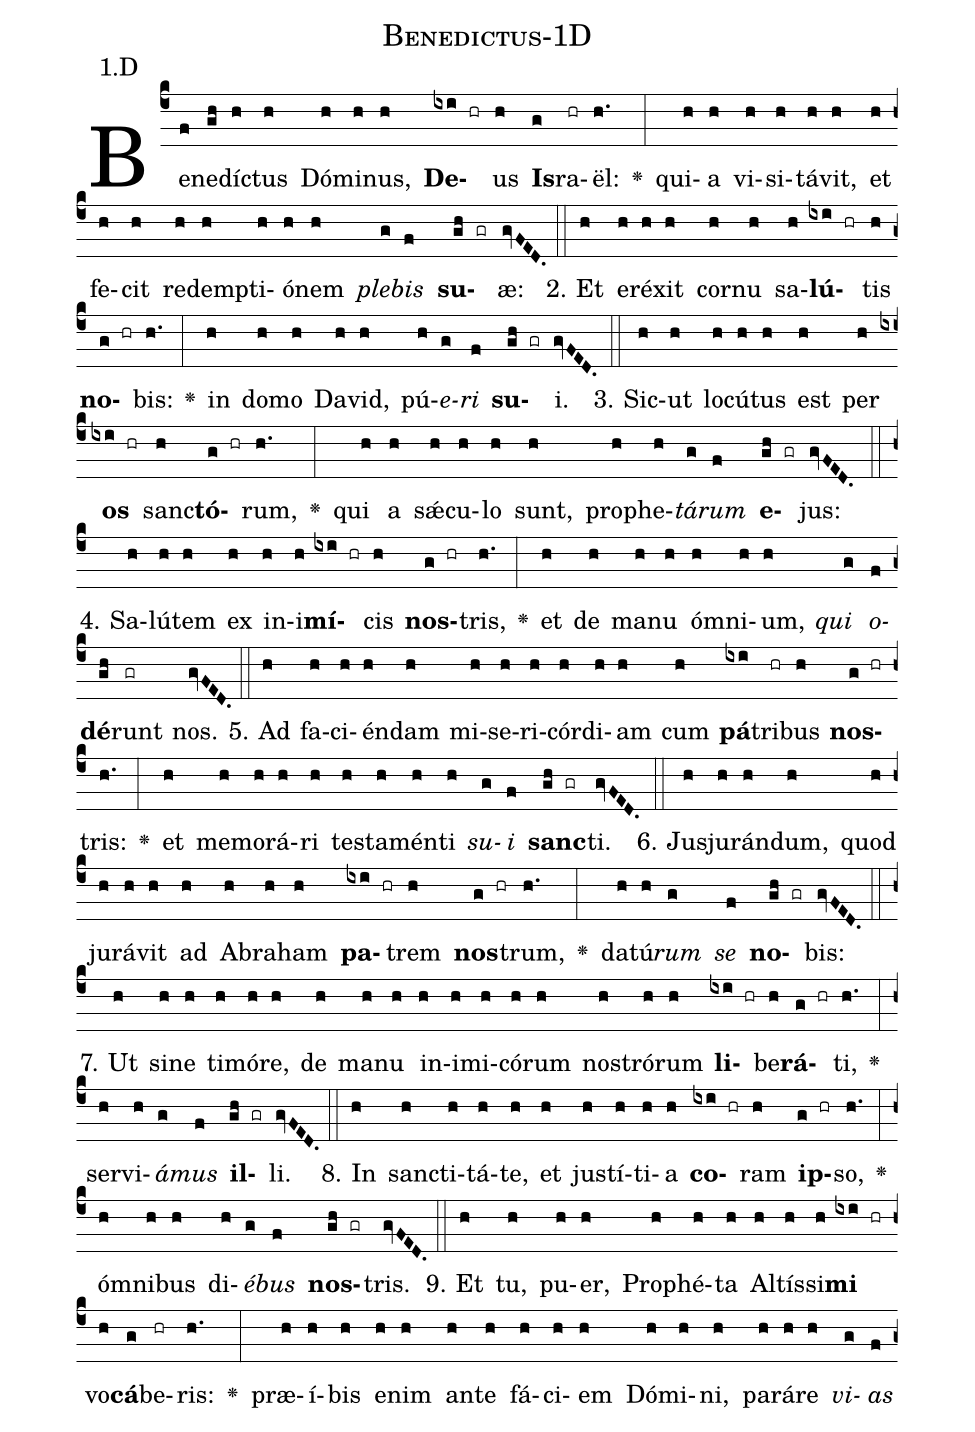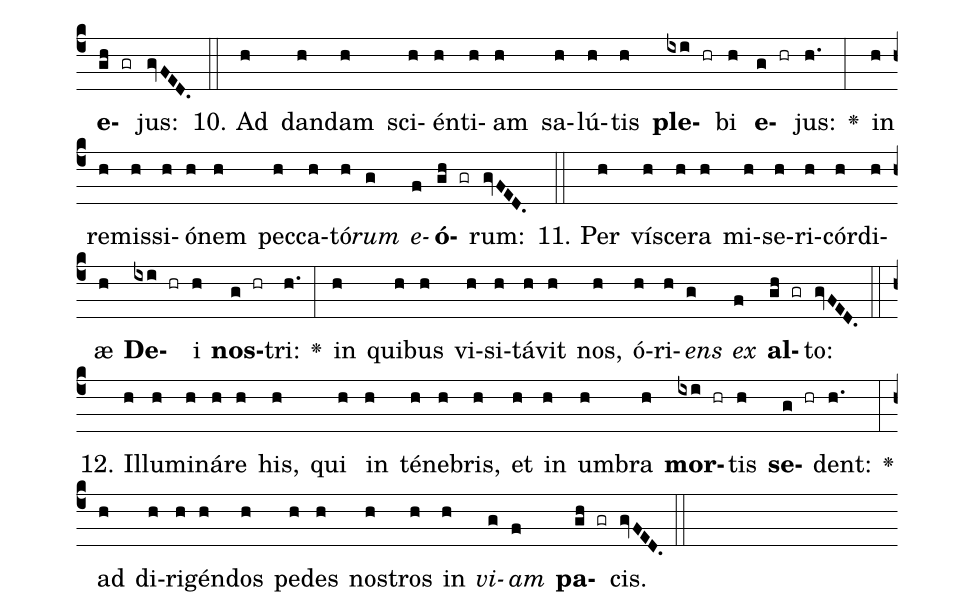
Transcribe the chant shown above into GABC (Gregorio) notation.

name: Benedictus-1D;
annotation: 1.D;
%%
(c4)Be(f)ne(gh)díc(h)tus(h) Dó(h)mi(h)nus,(h) <b>De</b>(ixi hr)us(h) <b>Is</b>(g)ra(hr)ël:(h.) <v>\greheightstar</v>(:) qui(h)a(h) vi(h)si(h)tá(h)vit,(h) et(h) fe(h)cit(h) red(h)emp(h)ti(h)ó(h)nem(h) <i>ple</i>(g)<i>bis</i>(f) <b>su</b>(gh gr)æ:(gvFED.) (::)
2. Et(h) e(h)ré(h)xit(h) cor(h)nu(h) sa(h)<b>lú</b>(ixi hr)tis(h) <b>no</b>(g hr)bis:(h.) <v>\greheightstar</v>(:) in(h) do(h)mo(h) Da(h)vid,(h) pú(h)<i>e</i>(g)<i>ri</i>(f) <b>su</b>(gh gr)i.(gvFED.) (::)
3. Sic(h)ut(h) lo(h)cú(h)tus(h) est(h) per(h) <b>os</b>(ixi hr) sanc(h)<b>tó</b>(g hr)rum,(h.) <v>\greheightstar</v>(:) qui(h) a(h) sǽ(h)cu(h)lo(h) sunt,(h) pro(h)phe(h)<i>tá</i>(g)<i>rum</i>(f) <b>e</b>(gh gr)jus:(gvFED.) (::)
4. Sa(h)lú(h)tem(h) ex(h) in(h)i(h)<b>mí</b>(ixi hr)cis(h) <b>nos</b>(g hr)tris,(h.) <v>\greheightstar</v>(:) et(h) de(h) ma(h)nu(h) óm(h)ni(h)um,(h) <i>qui</i>(g) <i>o</i>(f)<b>dé</b>(gh)runt(gr) nos.(gvFED.) (::)
5. Ad(h) fa(h)ci(h)én(h)dam(h) mi(h)se(h)ri(h)cór(h)di(h)am(h) cum(h) <b>pá</b>(ixi)tri(hr)bus(h) <b>nos</b>(g hr)tris:(h.) <v>\greheightstar</v>(:) et(h) me(h)mo(h)rá(h)ri(h) tes(h)ta(h)mén(h)ti(h) <i>su</i>(g)<i>i</i>(f) <b>sanc</b>(gh gr)ti.(gvFED.) (::)
6. Ju(h)sju(h)rán(h)dum,(h) quod(h) ju(h)rá(h)vit(h) ad(h) A(h)bra(h)ham(h) <b>pa</b>(ixi hr)trem(h) <b>nos</b>(g hr)trum,(h.) <v>\greheightstar</v>(:) da(h)tú(h)<i>rum</i>(g) <i>se</i>(f) <b>no</b>(gh gr)bis:(gvFED.) (::)
7. Ut(h) si(h)ne(h) ti(h)mó(h)re,(h) de(h) ma(h)nu(h) in(h)i(h)mi(h)có(h)rum(h) nos(h)tró(h)rum(h) <b>li</b>(ixi hr)be(h)<b>rá</b>(g hr)ti,(h.) <v>\greheightstar</v>(:) ser(h)vi(h)<i>á</i>(g)<i>mus</i>(f) <b>il</b>(gh gr)li.(gvFED.) (::)
8. In(h) sanc(h)ti(h)tá(h)te,(h) et(h) jus(h)tí(h)ti(h)a(h) <b>co</b>(ixi hr)ram(h) <b>ip</b>(g hr)so,(h.) <v>\greheightstar</v>(:) óm(h)ni(h)bus(h) di(h)<i>é</i>(g)<i>bus</i>(f) <b>nos</b>(gh gr)tris.(gvFED.) (::)
9. Et(h) tu,(h) pu(h)er,(h) Pro(h)phé(h)ta(h) Al(h)tís(h)si(h)<b>mi</b>(ixi hr) vo(h)<b>cá</b>(g)be(hr)ris:(h.) <v>\greheightstar</v>(:) præ(h)í(h)bis(h) e(h)nim(h) an(h)te(h) fá(h)ci(h)em(h) Dó(h)mi(h)ni,(h) pa(h)rá(h)re(h) <i>vi</i>(g)<i>as</i>(f) <b>e</b>(gh gr)jus:(gvFED.) (::)
10. Ad(h) dan(h)dam(h) sci(h)én(h)ti(h)am(h) sa(h)lú(h)tis(h) <b>ple</b>(ixi hr)bi(h) <b>e</b>(g hr)jus:(h.) <v>\greheightstar</v>(:) in(h) re(h)mis(h)si(h)ó(h)nem(h) pec(h)ca(h)tó(h)<i>rum</i>(g) <i>e</i>(f)<b>ó</b>(gh gr)rum:(gvFED.) (::)
11. Per(h) ví(h)sce(h)ra(h) mi(h)se(h)ri(h)cór(h)di(h)æ(h) <b>De</b>(ixi hr)i(h) <b>nos</b>(g hr)tri:(h.) <v>\greheightstar</v>(:) in(h) qui(h)bus(h) vi(h)si(h)tá(h)vit(h) nos,(h) ó(h)ri(h)<i>ens</i>(g) <i>ex</i>(f) <b>al</b>(gh gr)to:(gvFED.) (::)
12. Il(h)lu(h)mi(h)ná(h)re(h) his,(h) qui(h) in(h) té(h)ne(h)bris,(h) et(h) in(h) um(h)bra(h) <b>mor</b>(ixi hr)tis(h) <b>se</b>(g hr)dent:(h.) <v>\greheightstar</v>(:) ad(h) di(h)ri(h)gén(h)dos(h) pe(h)des(h) nos(h)tros(h) in(h) <i>vi</i>(g)<i>am</i>(f) <b>pa</b>(gh gr)cis.(gvFED.) (::)
